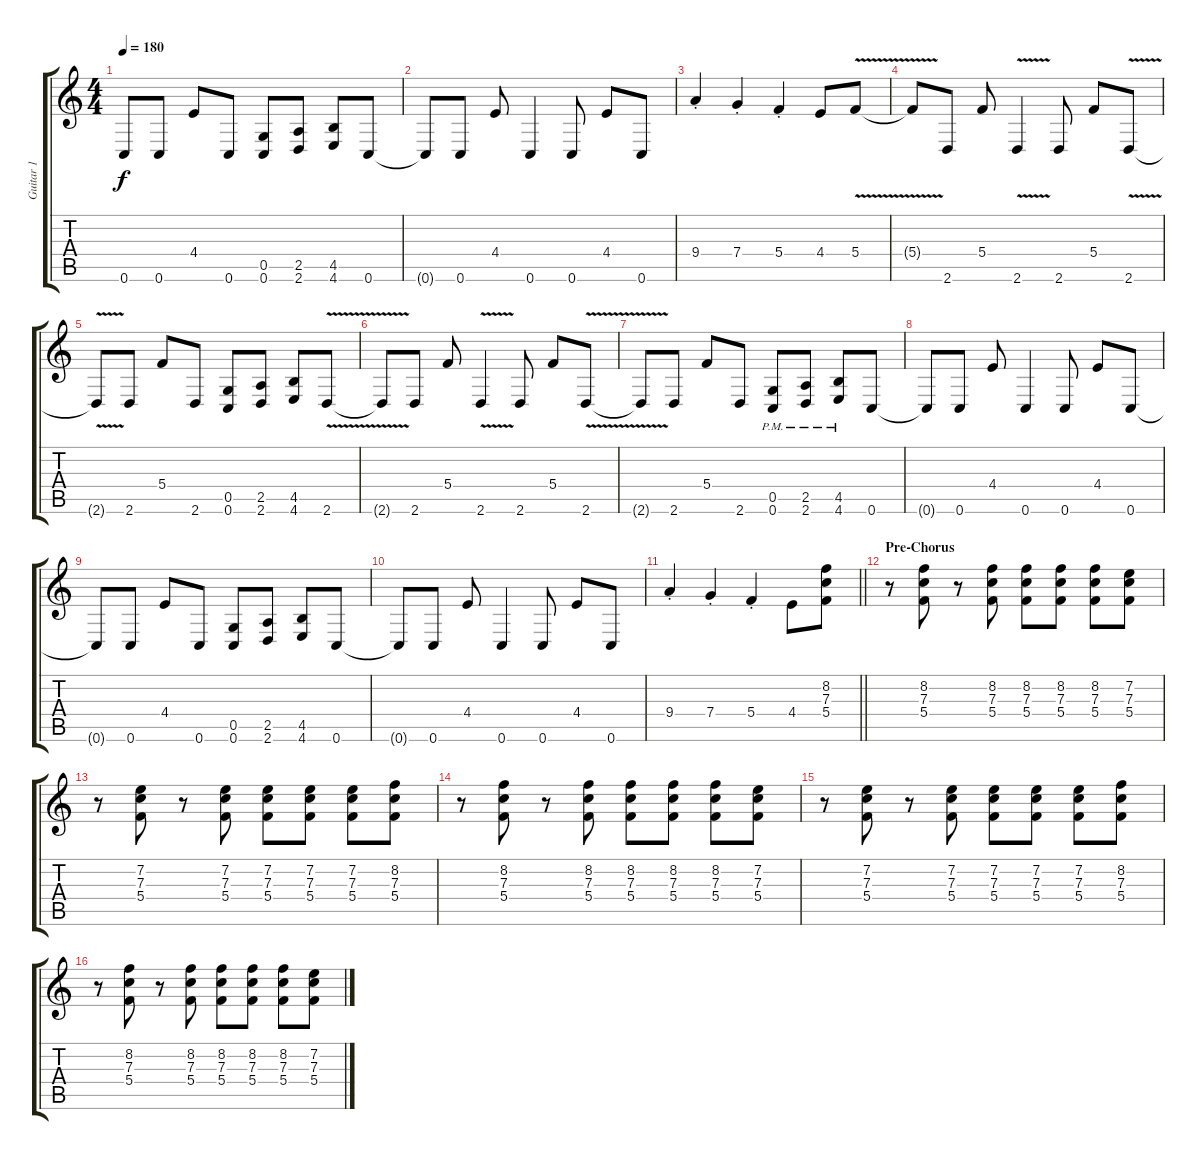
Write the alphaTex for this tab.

\track ("Guitar 1" "Guitar 1") {instrument distortionguitar}
\staff {score tabs}
\tuning (D4 A3 F3 C3 G2 C2) {hide}
\ts (4 4)
\tempo 180
\clef g2
\ks c
0.6{t}.8{dy f} 0.6.8 4.4.8 0.6.8 (0.5 0.6).8 (2.5 2.6).8 (4.5 4.6).8 0.6.8 |
0.6{t}.8 0.6.8 4.4.8 0.6.4 0.6.8 4.4.8 0.6.8 |
9.4{st}.4 7.4{st}.4 5.4{st}.4 4.4.8 5.4{v}.8 |
5.4{t}.8 2.6.8 5.4.8 2.6{v}.4 2.6.8 5.4.8 2.6{v}.8 |
2.6{t}.8 2.6.8 5.4.8 2.6.8 (0.5 0.6).8 (2.5 2.6).8 (4.5 4.6).8 2.6{v}.8 |
2.6{t}.8 2.6.8 5.4.8 2.6{v}.4 2.6.8 5.4.8 2.6{v}.8 |
2.6{t}.8 2.6.8 5.4.8 2.6.8 (0.5{pm} 0.6{pm}).8 (2.5{pm} 2.6{pm}).8 (4.5{pm} 4.6{pm}).8 0.6.8 |
0.6{t}.8 0.6.8 4.4.8 0.6.4 0.6.8 4.4.8 0.6.8 |
0.6{t}.8 0.6.8 4.4.8 0.6.8 (0.5 0.6).8 (2.5 2.6).8 (4.5 4.6).8 0.6.8 |
0.6{t}.8 0.6.8 4.4.8 0.6.4 0.6.8 4.4.8 0.6.8 |
\barLineRight lightlight
9.4{st}.4 7.4{st}.4 5.4{st}.4 4.4.8 (8.2 7.3 5.4).8{balance 5} |
\section ("" "Pre-Chorus")
r.8 (8.2 7.3 5.4).8 r.8 (8.2 7.3 5.4).8 (8.2 7.3 5.4).8 (8.2 7.3 5.4).8 (8.2 7.3 5.4).8 (7.2 7.3 5.4).8 |
r.8 (7.2 7.3 5.4).8 r.8 (7.2 7.3 5.4).8 (7.2 7.3 5.4).8 (7.2 7.3 5.4).8 (7.2 7.3 5.4).8 (8.2 7.3 5.4).8 |
r.8 (8.2 7.3 5.4).8 r.8 (8.2 7.3 5.4).8 (8.2 7.3 5.4).8 (8.2 7.3 5.4).8 (8.2 7.3 5.4).8 (7.2 7.3 5.4).8 |
r.8 (7.2 7.3 5.4).8 r.8 (7.2 7.3 5.4).8 (7.2 7.3 5.4).8 (7.2 7.3 5.4).8 (7.2 7.3 5.4).8 (8.2 7.3 5.4).8 |
r.8 (8.2 7.3 5.4).8 r.8 (8.2 7.3 5.4).8 (8.2 7.3 5.4).8 (8.2 7.3 5.4).8 (8.2 7.3 5.4).8 (7.2 7.3 5.4).8
